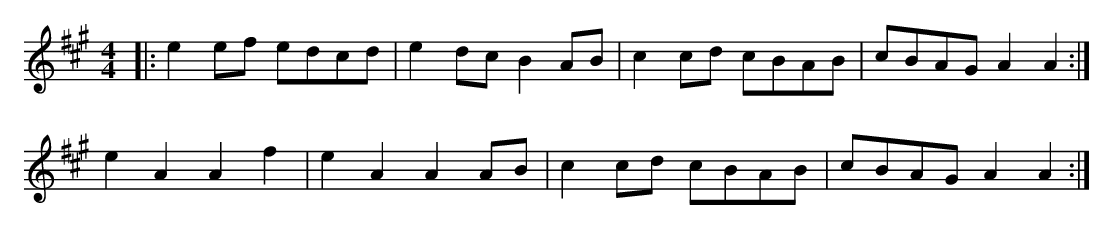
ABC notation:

X:1
M:4/4
K:A
|:e2ef edcd|e2dc B2AB|c2cd cBAB|cBAG A2 A2:|
e2 A2 A2 f2|e2 A2 A2 AB|c2cd cBAB|cBAG A2 A2:|
